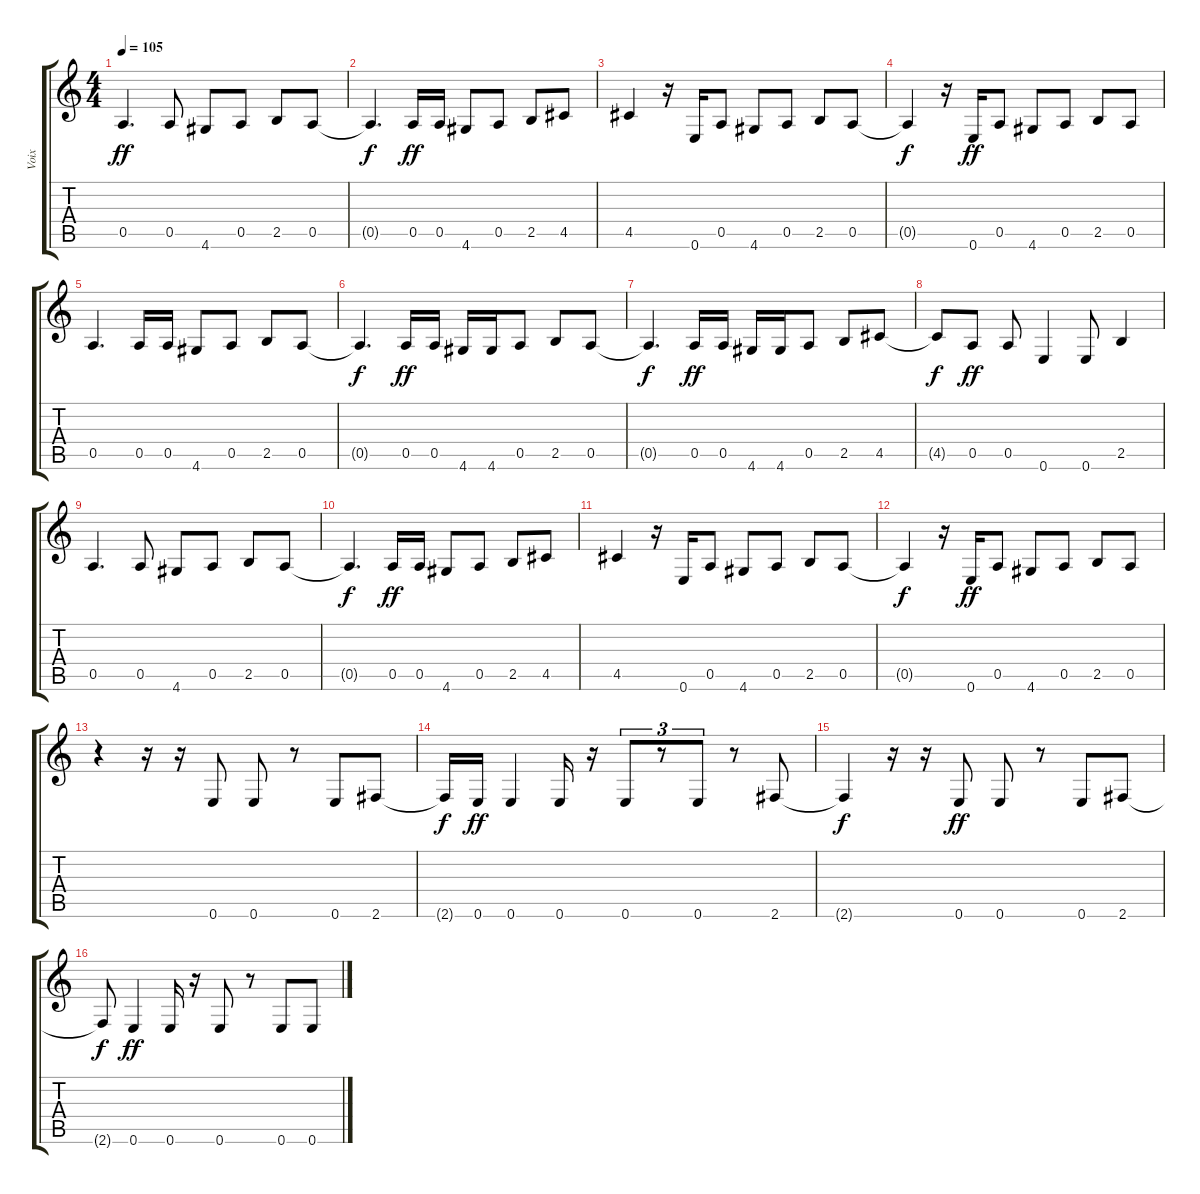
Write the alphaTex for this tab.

\track ("Voix" "Voix") {instrument lead6voice}
\staff {score tabs}
\tuning (E5 B4 G4 D4 A3 E3) {hide}
\ts (4 4)
\tempo 105
\clef g2
\ks c
0.5.4{d dy ff} 0.5.8 4.6.8 0.5.8 2.5.8 0.5.8 |
0.5{t}.4{d dy f} 0.5.16{dy ff} 0.5.16 4.6.8 0.5.8 2.5.8 4.5.8 |
4.5.4 r.16 0.6.16 0.5.8 4.6.8 0.5.8 2.5.8 0.5.8 |
0.5{t}.4{dy f} r.16 0.6.16{dy ff} 0.5.8 4.6.8 0.5.8 2.5.8 0.5.8 |
0.5.4{d} 0.5.16 0.5.16 4.6.8 0.5.8 2.5.8 0.5.8 |
0.5{t}.4{d dy f} 0.5.16{dy ff} 0.5.16 4.6.16 4.6.16 0.5.8 2.5.8 0.5.8 |
0.5{t}.4{d dy f} 0.5.16{dy ff} 0.5.16 4.6.16 4.6.16 0.5.8 2.5.8 4.5.8 |
4.5{t}.8{dy f} 0.5.8{dy ff} 0.5.8 0.6.4 0.6.8 2.5.4 |
0.5.4{d} 0.5.8 4.6.8 0.5.8 2.5.8 0.5.8 |
0.5{t}.4{d dy f} 0.5.16{dy ff} 0.5.16 4.6.8 0.5.8 2.5.8 4.5.8 |
4.5.4 r.16 0.6.16 0.5.8 4.6.8 0.5.8 2.5.8 0.5.8 |
0.5{t}.4{dy f} r.16 0.6.16{dy ff} 0.5.8 4.6.8 0.5.8 2.5.8 0.5.8 |
r.4 r.16 r.16 0.6.8 0.6.8 r.8 0.6.8 2.6.8 |
2.6{t}.16{dy f} 0.6.16{dy ff} 0.6.4 0.6.16 r.16 0.6.8{tu (3 2)} r.8{tu (3 2)} 0.6.8{tu (3 2)} r.8 2.6.8 |
2.6{t}.4{dy f} r.16 r.16 0.6.8{dy ff} 0.6.8 r.8 0.6.8 2.6.8 |
2.6{t}.8{dy f} 0.6.4{dy ff} 0.6.16 r.16 0.6.8 r.8 0.6.8 0.6.8
